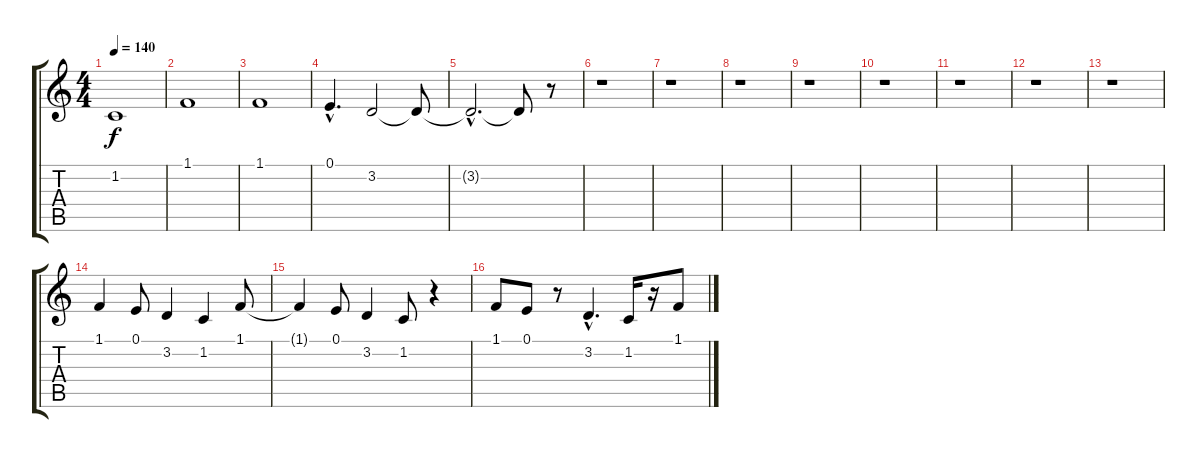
\track "" {instrument trumpet}
\staff {score tabs}
\tuning (E4 B3 G3 D3 A2 E2) {hide}
\ts (4 4)
\tempo 140
\clef g2
\ks c
1.2{t}.1{dy f} |
1.1.1 |
1.1.1 |
0.1{hac}.4{d} 3.2.2 3.2{t}.8 |
3.2{hac t}.2{d} 3.2{t}.8 r.8 |
r.1 |
r.1 |
r.1 |
r.1 |
r.1 |
r.1 |
r.1 |
r.1 |
1.1.4 0.1.8 3.2.4 1.2.4 1.1.8 |
1.1{t}.4 0.1.8 3.2.4 1.2.8 r.4 |
1.1.8 0.1.8 r.8 3.2{hac}.4{d} 1.2.16 r.16 1.1.8
